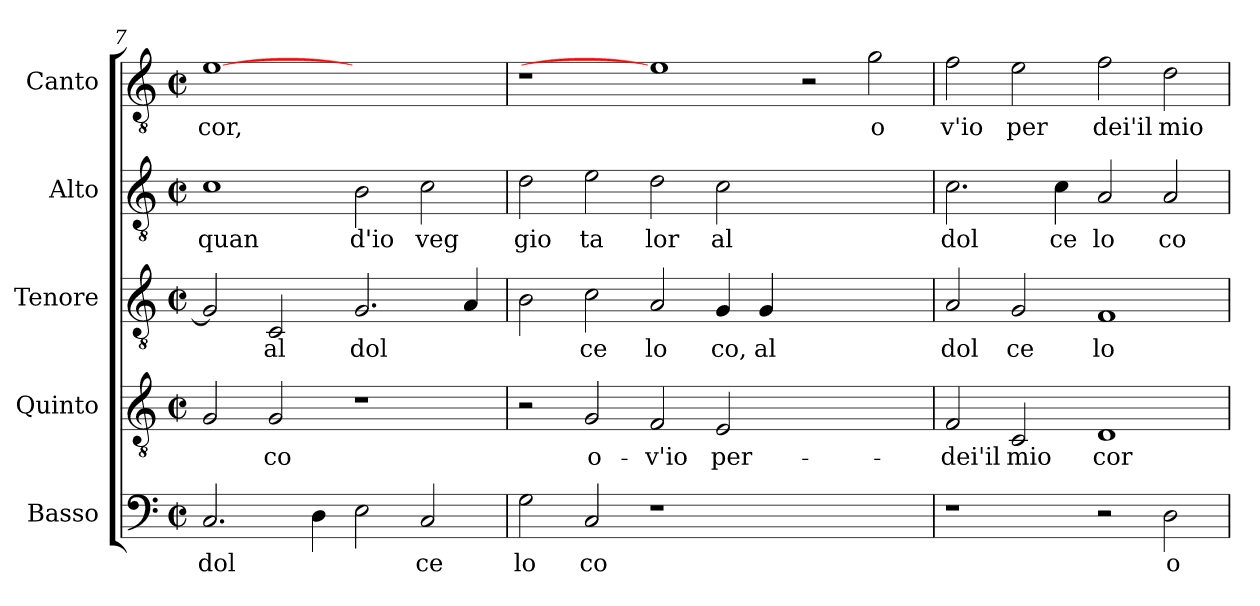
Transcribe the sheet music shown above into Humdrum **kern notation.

**kern	**text	**kern	**text	**kern	**text	**kern	**text	**kern	**text
*part5	*part5	*part4	*part4	*part3	*part3	*part2	*part2	*part1	*part1
*staff5	*staff5	*staff4	*staff4	*staff3	*staff3	*staff2	*staff2	*staff1	*staff1
*I"Basso	*	*I"Quinto	*	*I"Tenore	*	*I"Alto	*	*I"Canto	*
*clefF4	*	*clefGv2	*	*clefGv2	*	*clefGv2	*	*clefGv2	*
*k[]	*	*k[]	*	*k[]	*	*k[]	*	*k[]	*
*C:	*	*C:	*	*C:	*	*C:	*	*C:	*
*M2/2	*	*M2/2	*	*M2/2	*	*M2/2	*	*M2/2	*
*met(c|)	*	*met(c|)	*	*met(c|)	*	*met(c|)	*	*met(c|)	*
=7	=7	=7	=7	=7	=7	=7	=7	=7	=7
!	!LO:LY:b:cj	!	!LO:LY:b:cj	!	!LO:LY:b:cj	!	!LO:LY:b:cj	!	!LO:LY:b:cj
2.C/	dol	2G/	--	2G/]	.	1c	quan	[1e	cor,
!	!	!	!LO:LY:b:cj	!	!LO:LY:b:cj	!	!	!	!
.	.	2G/	-co	2C/	al	.	.	.	.
!	!LO:LY:b:cj	!	!	!	!	!	!	!	!
4D\	.	.	.	.	.	.	.	.	.
!	!LO:LY:b:cj	!	!	!	!LO:LY:b:cj	!	!LO:LY:b:cj	!	!
2E\	.	1r	.	2.G/	dol	2B\	d'io	1ryy	.
!	!LO:LY:b:cj	!	!	!	!	!	!LO:LY:b:cj	!	!
2C/	ce	.	.	.	.	2c\	veg	.	.
!	!	!	!	!	!LO:LY:b:cj	!	!	!	!
.	.	.	.	4A/	.	.	.	.	.
=8	=8	=8	=8	=8	=8	=8	=8	=8	=8
!	!LO:LY:b:cj	!	!	!	!LO:LY:b:cj	!	!LO:LY:b:cj	!	!
2G\	lo	2r	.	2B\	.	2d\	gio	1r	.
!	!LO:LY:b:cj	!	!LO:LY:b:cj	!	!LO:LY:b:cj	!	!LO:LY:b:cj	!	!
2C/	co	2G/	o-	2c\	ce	2e\	ta	.	.
!	!	!	!LO:LY:b:cj	!	!LO:LY:b:cj	!	!LO:LY:b:cj	!	!
1r	.	2F/	-v'io	2A/	lo	2d\	lor	1e]	.
!	!	!	!LO:LY:b:cj	!	!LO:LY:b:cj	!	!LO:LY:b:cj	!	!
.	.	2E/	per-	4G/	co,	2c\	al	.	.
!	!	!	!	!	!LO:LY:b:cj	!	!	!	!
.	.	.	.	4G/	al	.	.	.	.
1ryy	.	1ryy	.	1ryy	.	1ryy	.	2r	.
!	!	!	!	!	!	!	!	!	!LO:LY:b:cj
.	.	.	.	.	.	.	.	2g\	o
=9	=9	=9	=9	=9	=9	=9	=9	=9	=9
!	!	!	!LO:LY:b:cj	!	!LO:LY:b:cj	!	!LO:LY:b:cj	!	!LO:LY:b:cj
1r	.	2F/	-dei'il	2A/	dol	2.c\	dol	2f\	v'io
!	!	!	!LO:LY:b:cj	!	!LO:LY:b:cj	!	!	!	!LO:LY:b:cj
.	.	2C/	mio	2G/	ce	.	.	2e\	per
!	!	!	!	!	!	!	!LO:LY:b:cj	!	!
.	.	.	.	.	.	4c\	ce	.	.
!	!	!	!LO:LY:b:cj	!	!LO:LY:b:cj	!	!LO:LY:b:cj	!	!LO:LY:b:cj
2r	.	1D	cor	1F	lo	2A/	lo	2f\	dei'il
!	!LO:LY:b:cj	!	!	!	!	!	!LO:LY:b:cj	!	!LO:LY:b:cj
2D\	o	.	.	.	.	2A/	co	2d\	mio
=	=	=	=	=	=	=	=	=	=
*-	*-	*-	*-	*-	*-	*-	*-	*-	*-
